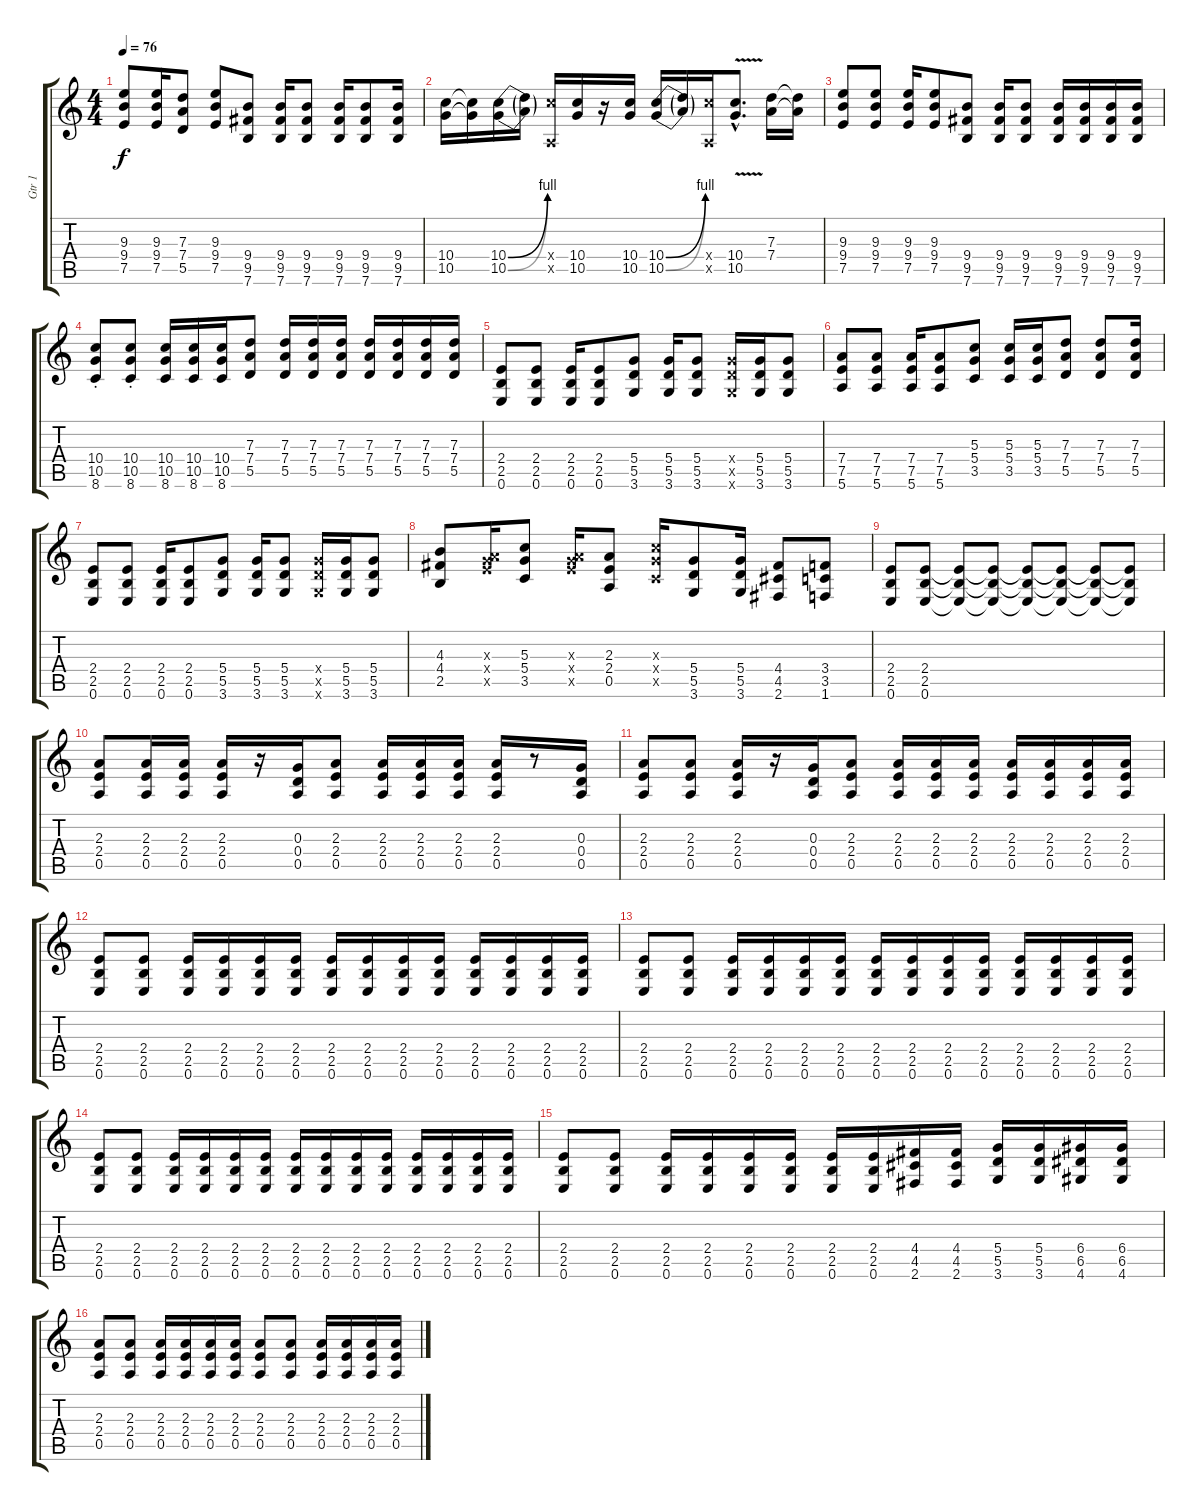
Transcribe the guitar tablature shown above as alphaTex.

\track ("Gtr 1" "Gtr 1") {instrument electricguitarclean}
\staff {score tabs}
\tuning (E4 B3 G3 D3 A2 E2) {hide}
\ts (4 4)
\tempo 76
\clef g2
\ks c
(9.3 9.4 7.5).8{dy f} (9.3 9.4 7.5).16 (7.3 7.4 5.5).8 (9.3 9.4 7.5).8 (9.4 9.5 7.6).8 (9.4 9.5 7.6).16 (9.4 9.5 7.6).8 (9.4 9.5 7.6).16 (9.4 9.5 7.6).8 (9.4 9.5 7.6).16 |
(10.4 10.5).16 (10.4{t} 10.5{t}).16 (10.4{be (bend 0 0 60 4)} 10.5{be (bend 0 0 60 4)}).16 (10.4{t} 10.5{t}).16 (10.4{x} 0.5{x}).16 (10.4 10.5).16 r.16 (10.4 10.5).16 (10.4{be (bend 0 0 60 4)} 10.5{be (bend 0 0 60 4)}).16 (10.4{t} 10.5{t}).16 (10.4{x} 0.5{x}).16 (10.4{v hac} 10.5{v hac}).8{d} (7.3 7.4).16 (7.3{t} 7.4{t}).16 |
(9.3 9.4 7.5).8 (9.3 9.4 7.5).8 (9.3 9.4 7.5).16 (9.3 9.4 7.5).8 (9.4 9.5 7.6).8 (9.4 9.5 7.6).16 (9.4 9.5 7.6).8 (9.4 9.5 7.6).16 (9.4 9.5 7.6).16 (9.4 9.5 7.6).16 (9.4 9.5 7.6).16 |
(10.4{st} 10.5{st} 8.6{st}).8 (10.4{st} 10.5{st} 8.6{st}).8 (10.4 10.5 8.6).16 (10.4 10.5 8.6).16 (10.4 10.5 8.6).16 (7.3 7.4 5.5).8 (7.3 7.4 5.5).16 (7.3 7.4 5.5).16 (7.3 7.4 5.5).16 (7.3 7.4 5.5).16 (7.3 7.4 5.5).16 (7.3 7.4 5.5).16 (7.3 7.4 5.5).16 |
(2.4 2.5 0.6).8 (2.4 2.5 0.6).8 (2.4 2.5 0.6).16 (2.4 2.5 0.6).8 (5.4 5.5 3.6).8 (5.4 5.5 3.6).16 (5.4 5.5 3.6).8 (5.4{x} 5.5{x} 3.6{x}).16 (5.4 5.5 3.6).16 (5.4 5.5 3.6).8 |
(7.4 7.5 5.6).8 (7.4 7.5 5.6).8 (7.4 7.5 5.6).16 (7.4 7.5 5.6).8 (5.3 5.4 3.5).8 (5.3 5.4 3.5).16 (5.3 5.4 3.5).16 (7.3 7.4 5.5).8 (7.3 7.4 5.5).8 (7.3 7.4 5.5).16 |
(2.4 2.5 0.6).8 (2.4 2.5 0.6).8 (2.4 2.5 0.6).16 (2.4 2.5 0.6).8 (5.4 5.5 3.6).8 (5.4 5.5 3.6).16 (5.4 5.5 3.6).8 (5.4{x} 5.5{x} 3.6{x}).16 (5.4 5.5 3.6).16 (5.4 5.5 3.6).8 |
(4.3 4.4 2.5).8 (0.3{x} 7.4{x} 7.5{x}).16 (5.3 5.4 3.5).8 (0.3{x} 7.4{x} 7.5{x}).16 (2.3 2.4 0.5).8 (5.3{x} 5.4{x} 3.5{x}).16 (5.4 5.5 3.6).8 (5.4 5.5 3.6).16 (4.4 4.5 2.6).8 (3.4 3.5 1.6).8 |
(2.4 2.5 0.6).8 (2.4 2.5 0.6).8 (2.4{t} 2.5{t} 0.6{t}).8 (2.4{t} 2.5{t} 0.6{t}).8 (2.4{t} 2.5{t} 0.6{t}).8 (2.4{t} 2.5{t} 0.6{t}).8 (2.4{t} 2.5{t} 0.6{t}).8 (2.4{t} 2.5{t} 0.6{t}).8 |
(2.3 2.4 0.5).8{volume 11 instrument overdrivenguitar} (2.3 2.4 0.5).16 (2.3 2.4 0.5).16 (2.3 2.4 0.5).16 r.16 (0.3 0.4 0.5).16 (2.3 2.4 0.5).8 (2.3 2.4 0.5).16 (2.3 2.4 0.5).16 (2.3 2.4 0.5).16 (2.3 2.4 0.5).16 r.8 (0.3 0.4 0.5).16 |
(2.3 2.4 0.5).8 (2.3 2.4 0.5).8 (2.3 2.4 0.5).16 r.16 (0.3 0.4 0.5).16 (2.3 2.4 0.5).8 (2.3 2.4 0.5).16 (2.3 2.4 0.5).16 (2.3 2.4 0.5).16 (2.3 2.4 0.5).16 (2.3 2.4 0.5).16 (2.3 2.4 0.5).16 (2.3 2.4 0.5).16 |
(2.4 2.5 0.6).8 (2.4 2.5 0.6).8 (2.4 2.5 0.6).16 (2.4 2.5 0.6).16 (2.4 2.5 0.6).16 (2.4 2.5 0.6).16 (2.4 2.5 0.6).16 (2.4 2.5 0.6).16 (2.4 2.5 0.6).16 (2.4 2.5 0.6).16 (2.4 2.5 0.6).16 (2.4 2.5 0.6).16 (2.4 2.5 0.6).16 (2.4 2.5 0.6).16 |
(2.4 2.5 0.6).8 (2.4 2.5 0.6).8 (2.4 2.5 0.6).16 (2.4 2.5 0.6).16 (2.4 2.5 0.6).16 (2.4 2.5 0.6).16 (2.4 2.5 0.6).16 (2.4 2.5 0.6).16 (2.4 2.5 0.6).16 (2.4 2.5 0.6).16 (2.4 2.5 0.6).16 (2.4 2.5 0.6).16 (2.4 2.5 0.6).16 (2.4 2.5 0.6).16 |
(2.4 2.5 0.6).8 (2.4 2.5 0.6).8 (2.4 2.5 0.6).16 (2.4 2.5 0.6).16 (2.4 2.5 0.6).16 (2.4 2.5 0.6).16 (2.4 2.5 0.6).16 (2.4 2.5 0.6).16 (2.4 2.5 0.6).16 (2.4 2.5 0.6).16 (2.4 2.5 0.6).16 (2.4 2.5 0.6).16 (2.4 2.5 0.6).16 (2.4 2.5 0.6).16 |
(2.4 2.5 0.6).8 (2.4 2.5 0.6).8 (2.4 2.5 0.6).16 (2.4 2.5 0.6).16 (2.4 2.5 0.6).16 (2.4 2.5 0.6).16 (2.4 2.5 0.6).16 (2.4 2.5 0.6).16 (4.4 4.5 2.6).16 (4.4 4.5 2.6).16 (5.4 5.5 3.6).16 (5.4 5.5 3.6).16 (6.4 6.5 4.6).16 (6.4 6.5 4.6).16 |
(2.3 2.4 0.5).8 (2.3 2.4 0.5).8 (2.3 2.4 0.5).16 (2.3 2.4 0.5).16 (2.3 2.4 0.5).16 (2.3 2.4 0.5).16 (2.3 2.4 0.5).8 (2.3 2.4 0.5).8 (2.3 2.4 0.5).16 (2.3 2.4 0.5).16 (2.3 2.4 0.5).16 (2.3 2.4 0.5).16
